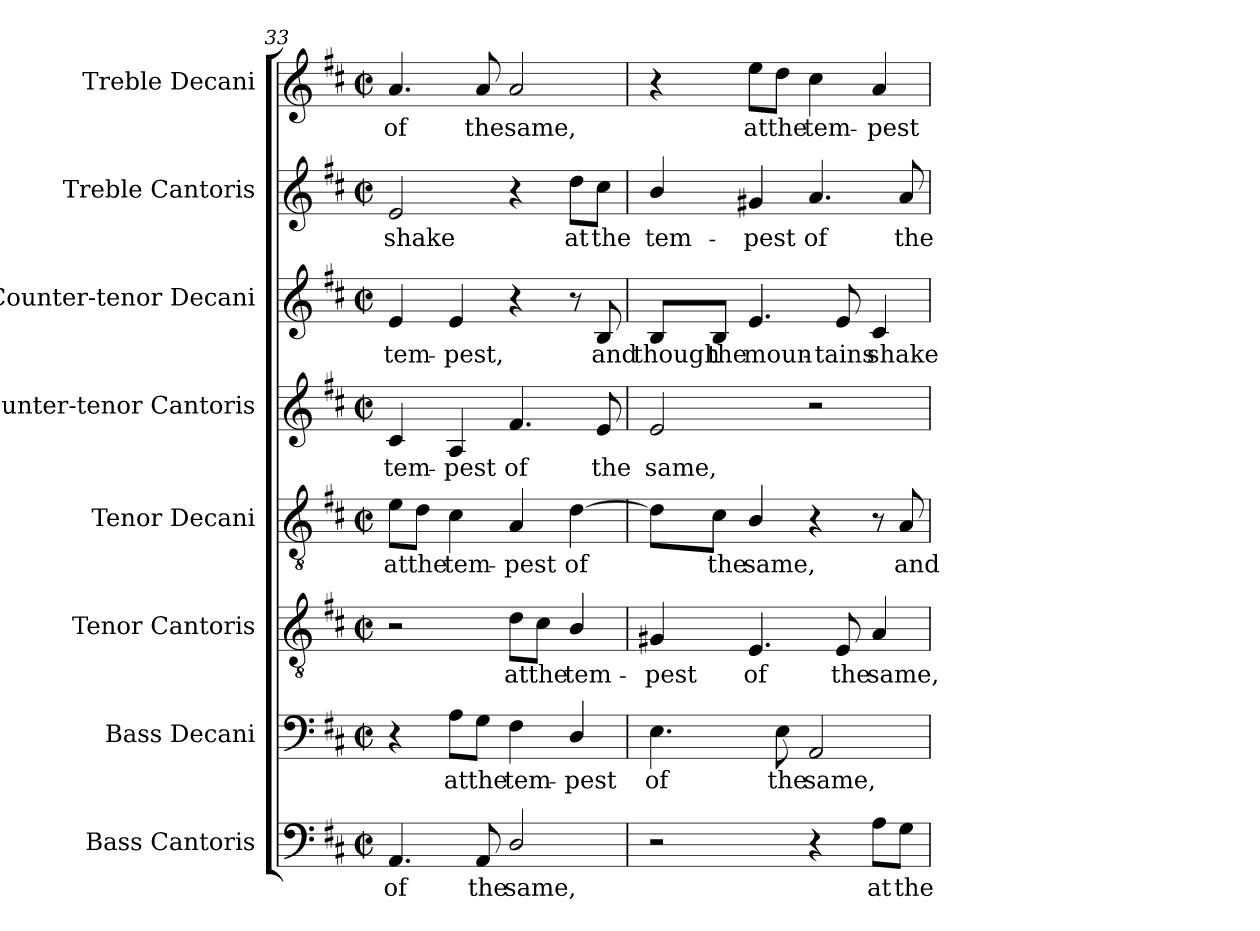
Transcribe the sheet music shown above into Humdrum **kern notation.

**kern	**text	**kern	**text	**kern	**text	**kern	**text	**kern	**text	**kern	**text	**kern	**text	**kern	**text
*part8	*part8	*part7	*part7	*part6	*part6	*part5	*part5	*part4	*part4	*part3	*part3	*part2	*part2	*part1	*part1
*staff8	*staff8	*staff7	*staff7	*staff6	*staff6	*staff5	*staff5	*staff4	*staff4	*staff3	*staff3	*staff2	*staff2	*staff1	*staff1
*I"Bass Cantoris	*	*I"Bass Decani	*	*I"Tenor Cantoris	*	*I"Tenor Decani	*	*I"Counter-tenor Cantoris	*	*I"Counter-tenor Decani	*	*I"Treble Cantoris	*	*I"Treble Decani	*
*I'B.	*	*I'B.	*	*I'T.	*	*I'T.	*	*I'A.	*	*I'A.	*	*I'S.	*	*	*
*clefF4	*	*clefF4	*	*clefGv2	*	*clefGv2	*	*clefG2	*	*clefG2	*	*clefG2	*	*clefG2	*
*	*	*	*	*ITrd7c12	*	*ITrd7c12	*	*	*	*	*	*	*	*	*
*k[f#c#]	*	*k[f#c#]	*	*k[f#c#]	*	*k[f#c#]	*	*k[f#c#]	*	*k[f#c#]	*	*k[f#c#]	*	*k[f#c#]	*
*D:	*	*D:	*	*D:	*	*D:	*	*D:	*	*D:	*	*D:	*	*D:	*
*M2/2	*	*M2/2	*	*M2/2	*	*M2/2	*	*M2/2	*	*M2/2	*	*M2/2	*	*M2/2	*
*met(c|)	*	*met(c|)	*	*met(c|)	*	*met(c|)	*	*met(c|)	*	*met(c|)	*	*met(c|)	*	*met(c|)	*
=33	=33	=33	=33	=33	=33	=33	=33	=33	=33	=33	=33	=33	=33	=33	=33
!	!LO:LY:b:color=#000000	!	!	!	!	!	!	!	!	!	!	!	!	!	!
!	!	!	!	!	!	!	!LO:LY:b:color=#000000	!	!	!	!	!	!	!	!
!	!	!	!	!	!	!	!	!	!LO:LY:b:color=#000000	!	!	!	!	!	!
!	!	!	!	!	!	!	!	!	!	!	!LO:LY:b:color=#000000	!	!	!	!
!	!	!	!	!	!	!	!	!	!	!	!	!	!LO:LY:b:color=#000000	!	!
!	!	!	!	!	!	!	!	!	!	!	!	!	!	!	!LO:LY:b:color=#000000
4.AAi/	of	4r	.	2r	.	8Ei\L	at	4c#i/	tem-	4ei/	tem-	2ei/	shake	4.ai/	of
!	!	!	!	!	!	!	!LO:LY:b:color=#000000	!	!	!	!	!	!	!	!
.	.	.	.	.	.	8Di\J	the	.	.	.	.	.	.	.	.
!	!	!	!LO:LY:b:color=#000000	!	!	!	!	!	!	!	!	!	!	!	!
!	!	!	!	!	!	!	!LO:LY:b:color=#000000	!	!	!	!	!	!	!	!
!	!	!	!	!	!	!	!	!	!LO:LY:b:color=#000000	!	!	!	!	!	!
!	!	!	!	!	!	!	!	!	!	!	!LO:LY:b:color=#000000	!	!	!	!
.	.	8Ai\L	at	.	.	4C#i\	tem-	4Ai/	-pest	4ei/	-pest,	.	.	.	.
!	!LO:LY:b:color=#000000	!	!	!	!	!	!	!	!	!	!	!	!	!	!
!	!	!	!LO:LY:b:color=#000000	!	!	!	!	!	!	!	!	!	!	!	!
!	!	!	!	!	!	!	!	!	!	!	!	!	!	!	!LO:LY:b:color=#000000
8AAi/	the	8Gi\J	the	.	.	.	.	.	.	.	.	.	.	8ai/	the
!	!LO:LY:b:color=#000000	!	!	!	!	!	!	!	!	!	!	!	!	!	!
!	!	!	!LO:LY:b:color=#000000	!	!	!	!	!	!	!	!	!	!	!	!
!	!	!	!	!	!LO:LY:b:color=#000000	!	!	!	!	!	!	!	!	!	!
!	!	!	!	!	!	!	!LO:LY:b:color=#000000	!	!	!	!	!	!	!	!
!	!	!	!	!	!	!	!	!	!LO:LY:b:color=#000000	!	!	!	!	!	!
!	!	!	!	!	!	!	!	!	!	!	!	!	!	!	!LO:LY:b:color=#000000
2Di/	same,	4F#i\	tem-	8Di\L	at	4AAi/	-pest	4.f#i/	of	4r	.	4r	.	2ai/	same,
!	!	!	!	!	!LO:LY:b:color=#000000	!	!	!	!	!	!	!	!	!	!
.	.	.	.	8C#i\J	the	.	.	.	.	.	.	.	.	.	.
!	!	!	!LO:LY:b:color=#000000	!	!	!	!	!	!	!	!	!	!	!	!
!	!	!	!	!	!LO:LY:b:color=#000000	!	!	!	!	!	!	!	!	!	!
!	!	!	!	!	!	!	!LO:LY:b:color=#000000	!	!	!	!	!	!	!	!
!	!	!	!	!	!	!	!	!	!	!	!	!	!LO:LY:b:color=#000000	!	!
.	.	4Di/	-pest	4BBi/	tem-	[4Di\	of	.	.	8r	.	8ddi\L	at	.	.
!	!	!	!	!	!	!	!	!	!LO:LY:b:color=#000000	!	!	!	!	!	!
!	!	!	!	!	!	!	!	!	!	!	!LO:LY:b:color=#000000	!	!	!	!
!	!	!	!	!	!	!	!	!	!	!	!	!	!LO:LY:b:color=#000000	!	!
.	.	.	.	.	.	.	.	8ei/	the	8Bi/	and	8cc#i\J	the	.	.
!!LO:PB:g=z
=34	=34	=34	=34	=34	=34	=34	=34	=34	=34	=34	=34	=34	=34	=34	=34
!	!	!	!LO:LY:b:color=#000000	!	!	!	!	!	!	!	!	!	!	!	!
!	!	!	!	!	!LO:LY:b:color=#000000	!	!	!	!	!	!	!	!	!	!
!	!	!	!	!	!	!	!	!	!LO:LY:b:color=#000000	!	!	!	!	!	!
!	!	!	!	!	!	!	!	!	!	!	!LO:LY:b:color=#000000	!	!	!	!
!	!	!	!	!	!	!	!	!	!	!	!	!	!LO:LY:b:color=#000000	!	!
2r	.	4.Ei\	of	4GG#Xi/	-pest	8Di\L]	.	2ei/	same,	8Bi/L	though	4bi/	tem-	4r	.
!	!	!	!	!	!	!	!LO:LY:b:color=#000000	!	!	!	!	!	!	!	!
!	!	!	!	!	!	!	!	!	!	!	!LO:LY:b:color=#000000	!	!	!	!
.	.	.	.	.	.	8C#i\J	the	.	.	8Bi/J	the	.	.	.	.
!	!	!	!	!	!LO:LY:b:color=#000000	!	!	!	!	!	!	!	!	!	!
!	!	!	!	!	!	!	!LO:LY:b:color=#000000	!	!	!	!	!	!	!	!
!	!	!	!	!	!	!	!	!	!	!	!LO:LY:b:color=#000000	!	!	!	!
!	!	!	!	!	!	!	!	!	!	!	!	!	!LO:LY:b:color=#000000	!	!
!	!	!	!	!	!	!	!	!	!	!	!	!	!	!	!LO:LY:b:color=#000000
.	.	.	.	4.EEi/	of	4BBi/	same,	.	.	4.ei/	moun-	4g#Xi/	-pest	8eei\L	at
!	!	!	!LO:LY:b:color=#000000	!	!	!	!	!	!	!	!	!	!	!	!
!	!	!	!	!	!	!	!	!	!	!	!	!	!	!	!LO:LY:b:color=#000000
.	.	8Ei\	the	.	.	.	.	.	.	.	.	.	.	8ddi\J	the
!	!	!	!LO:LY:b:color=#000000	!	!	!	!	!	!	!	!	!	!	!	!
!	!	!	!	!	!	!	!	!	!	!	!	!	!LO:LY:b:color=#000000	!	!
!	!	!	!	!	!	!	!	!	!	!	!	!	!	!	!LO:LY:b:color=#000000
4r	.	2AAi/	same,	.	.	4r	.	2r	.	.	.	4.ai/	of	4cc#i\	tem-
!	!	!	!	!	!LO:LY:b:color=#000000	!	!	!	!	!	!	!	!	!	!
!	!	!	!	!	!	!	!	!	!	!	!LO:LY:b:color=#000000	!	!	!	!
.	.	.	.	8EEi/	the	.	.	.	.	8ei/	-tains	.	.	.	.
!	!LO:LY:b:color=#000000	!	!	!	!	!	!	!	!	!	!	!	!	!	!
!	!	!	!	!	!LO:LY:b:color=#000000	!	!	!	!	!	!	!	!	!	!
!	!	!	!	!	!	!	!	!	!	!	!LO:LY:b:color=#000000	!	!	!	!
!	!	!	!	!	!	!	!	!	!	!	!	!	!	!	!LO:LY:b:color=#000000
8Ai\L	at	.	.	4AAi/	same,	8r	.	.	.	4c#i/	shake	.	.	4ai/	-pest
!	!LO:LY:b:color=#000000	!	!	!	!	!	!	!	!	!	!	!	!	!	!
!	!	!	!	!	!	!	!LO:LY:b:color=#000000	!	!	!	!	!	!	!	!
!	!	!	!	!	!	!	!	!	!	!	!	!	!LO:LY:b:color=#000000	!	!
8Gi\J	the	.	.	.	.	8AAi/	and	.	.	.	.	8ai/	the	.	.
=	=	=	=	=	=	=	=	=	=	=	=	=	=	=	=
*-	*-	*-	*-	*-	*-	*-	*-	*-	*-	*-	*-	*-	*-	*-	*-
